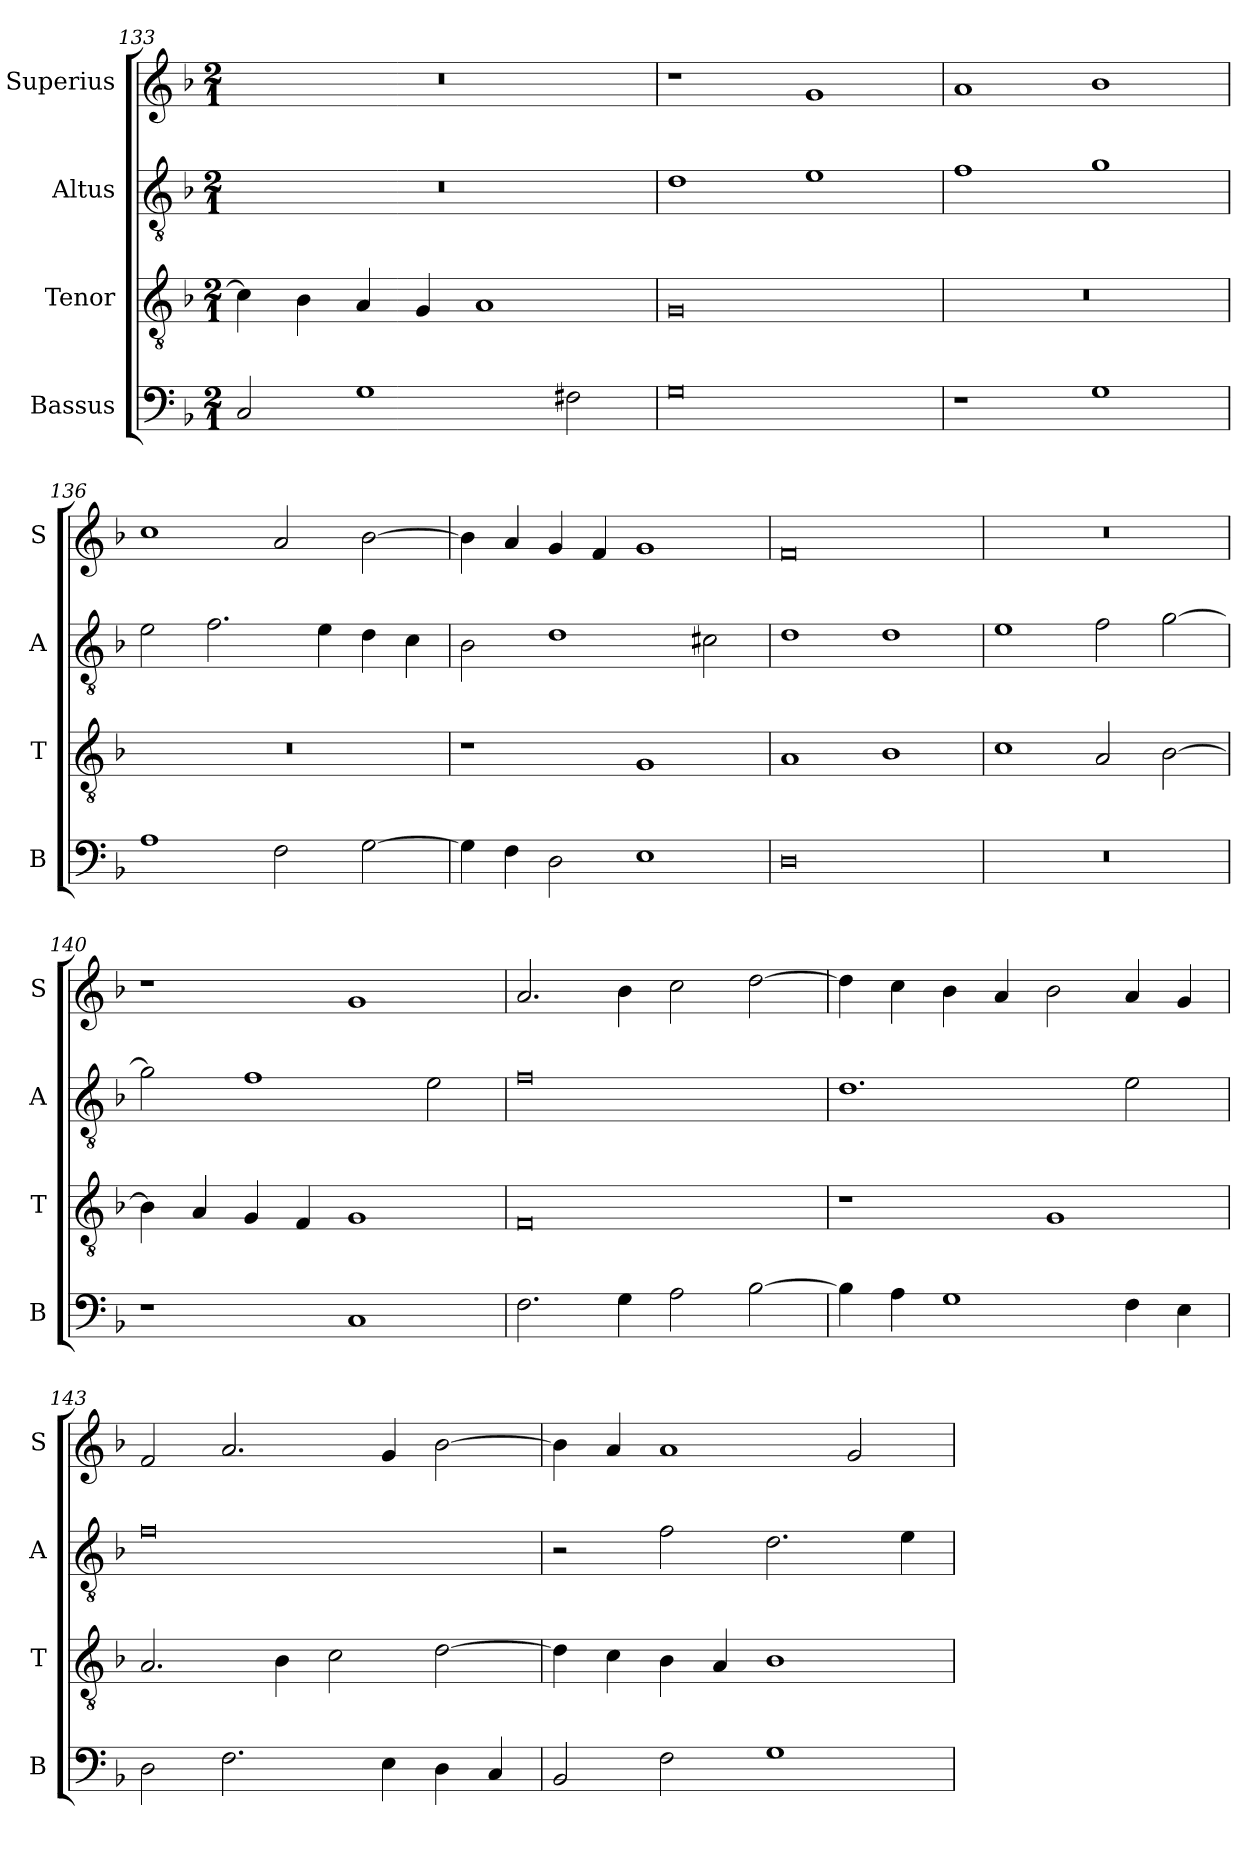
**kern	**kern	**kern	**kern
*part4	*part3	*part2	*part1
*staff4	*staff3	*staff2	*staff1
*I"Bassus	*I"Tenor	*I"Altus	*I"Superius
*I'B	*I'T	*I'A	*I'S
*clefF4	*clefGv2	*clefGv2	*clefG2
*k[b-]	*k[b-]	*k[b-]	*k[b-]
*M2/1	*M2/1	*M2/1	*M2/1
=133	=133	=133	=133
2C/	4c\]	0r	0r
.	4B-\	.	.
1G	4A/	.	.
.	4G/	.	.
.	1A	.	.
2F#X\	.	.	.
=134	=134	=134	=134
0G	0G	1d	1r
.	.	1e	1g
=135	=135	=135	=135
1r	0r	1f	1a
1G	.	1g	1b-
=136	=136	=136	=136
1A	0r	2e\	1cc
.	.	2.f\	.
2F\	.	.	2a/
.	.	4e\	.
[2G\	.	4d\	[2b-\
.	.	4c\	.
=137	=137	=137	=137
4G\]	1r	2B-\	4b-\]
4F\	.	.	4a/
2D\	.	1d	4g/
.	.	.	4f/
1E	1G	.	1g
.	.	2c#X\	.
=138	=138	=138	=138
0D	1A	1d	0f
.	1B-	1d	.
=139	=139	=139	=139
0r	1c	1e	0r
.	2A/	2f\	.
.	[2B-\	[2g\	.
=140	=140	=140	=140
1r	4B-\]	2g\]	1r
.	4A/	.	.
.	4G/	1f	.
.	4F/	.	.
1C	1G	.	1g
.	.	2e\	.
=141	=141	=141	=141
2.F\	0F	0f	2.a/
4G\	.	.	4b-\
2A\	.	.	2cc\
[2B-\	.	.	[2dd\
=142	=142	=142	=142
4B-\]	1r	1.d	4dd\]
4A\	.	.	4cc\
1G	.	.	4b-\
.	.	.	4a/
.	1G	.	2b-\
4F\	.	2e\	4a/
4E\	.	.	4g/
=143	=143	=143	=143
2D\	2.A/	0f	2f/
2.F\	.	.	2.a/
.	4B-\	.	.
.	2c\	.	.
4E\	.	.	4g/
4D\	[2d\	.	[2b-\
4C/	.	.	.
=144	=144	=144	=144
2BB-/	4d\]	2r	4b-\]
.	4c\	.	4a/
2F\	4B-\	2f\	1a
.	4A/	.	.
1G	1B-	2.d\	.
.	.	.	2g/
.	.	4e\	.
=	=	=	=
*-	*-	*-	*-
